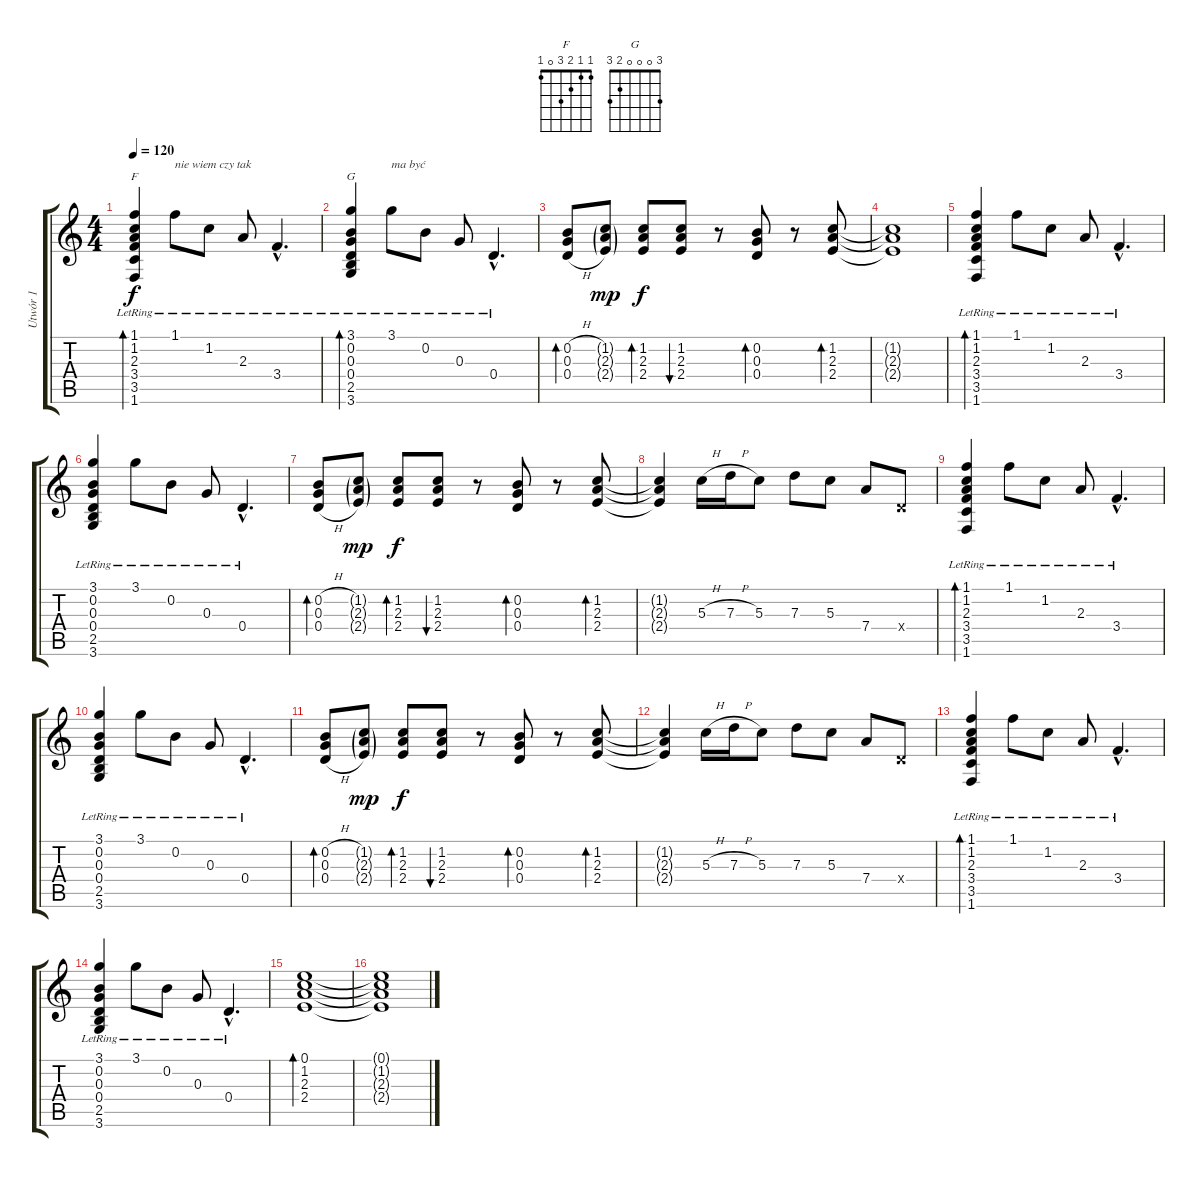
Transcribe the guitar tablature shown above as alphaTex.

\track ("Utwór 1" "Utwór 1") {instrument acousticguitarsteel}
\staff {score tabs}
\tuning (E4 B3 G3 D3 A2 E2) {hide}
\chord ("F" 1 1 2 3 0 1)
\chord ("G" 3 0 0 0 2 3)
\ts (4 4)
\tempo 120
\clef g2
\ks c
(1.1{lr} 1.2{lr} 2.3{lr} 3.4{lr} 3.5{lr} 1.6{lr}).4{bd 60 ch "F" dy f} 1.1{lr}.8{txt "nie wiem czy tak"} 1.2{lr}.8 2.3{lr}.8 3.4{hac lr}.4{d} |
(3.1{lr} 0.2{lr} 0.3{lr} 0.4{lr} 2.5{lr} 3.6{lr}).4{bd 30 ch "G"} 3.1{lr}.8{txt "ma być"} 0.2{lr}.8 0.3{lr}.8 0.4{hac lr}.4{d} |
(0.2{h} 0.3{h} 0.4{h}).8{bd 30} (1.2{g} 2.3{g} 2.4{g}).8{dy mp} (1.2 2.3 2.4).8{bd 30 dy f} (1.2 2.3 2.4).8{bu 30} r.8 (0.2 0.3 0.4).8{bd 30} r.8 (1.2 2.3 2.4).8{bd 30} |
(1.2{t} 2.3{t} 2.4{t}).1 |
(1.1{lr} 1.2{lr} 2.3{lr} 3.4{lr} 3.5{lr} 1.6{lr}).4{bd 60} 1.1{lr}.8 1.2{lr}.8 2.3{lr}.8 3.4{hac lr}.4{d} |
(3.1{lr} 0.2{lr} 0.3{lr} 0.4{lr} 2.5{lr} 3.6{lr}).4 3.1{lr}.8 0.2{lr}.8 0.3{lr}.8 0.4{hac lr}.4{d} |
(0.2{h} 0.3{h} 0.4{h}).8{bd 30} (1.2{g} 2.3{g} 2.4{g}).8{dy mp} (1.2 2.3 2.4).8{bd 30 dy f} (1.2 2.3 2.4).8{bu 30} r.8 (0.2 0.3 0.4).8{bd 30} r.8 (1.2 2.3 2.4).8{bd 30} |
(1.2{t} 2.3{t} 2.4{t}).4 5.3{h}.16 7.3{h}.16 5.3.8 7.3.8 5.3.8 7.4.8 0.4{x}.8 |
(1.1{lr} 1.2{lr} 2.3{lr} 3.4{lr} 3.5{lr} 1.6{lr}).4{bd 60} 1.1{lr}.8 1.2{lr}.8 2.3{lr}.8 3.4{hac lr}.4{d} |
(3.1{lr} 0.2{lr} 0.3{lr} 0.4{lr} 2.5{lr} 3.6{lr}).4 3.1{lr}.8 0.2{lr}.8 0.3{lr}.8 0.4{hac lr}.4{d} |
(0.2{h} 0.3{h} 0.4{h}).8{bd 30} (1.2{g} 2.3{g} 2.4{g}).8{dy mp} (1.2 2.3 2.4).8{bd 30 dy f} (1.2 2.3 2.4).8{bu 30} r.8 (0.2 0.3 0.4).8{bd 30} r.8 (1.2 2.3 2.4).8{bd 30} |
(1.2{t} 2.3{t} 2.4{t}).4 5.3{h}.16 7.3{h}.16 5.3.8 7.3.8 5.3.8 7.4.8 0.4{x}.8 |
(1.1{lr} 1.2{lr} 2.3{lr} 3.4{lr} 3.5{lr} 1.6{lr}).4{bd 60} 1.1{lr}.8 1.2{lr}.8 2.3{lr}.8 3.4{hac lr}.4{d} |
(3.1{lr} 0.2{lr} 0.3{lr} 0.4{lr} 2.5{lr} 3.6{lr}).4 3.1{lr}.8 0.2{lr}.8 0.3{lr}.8 0.4{hac lr}.4{d} |
(0.1 1.2 2.3 2.4).1{bd 240} |
(0.1{t} 1.2{t} 2.3{t} 2.4{t}).1
